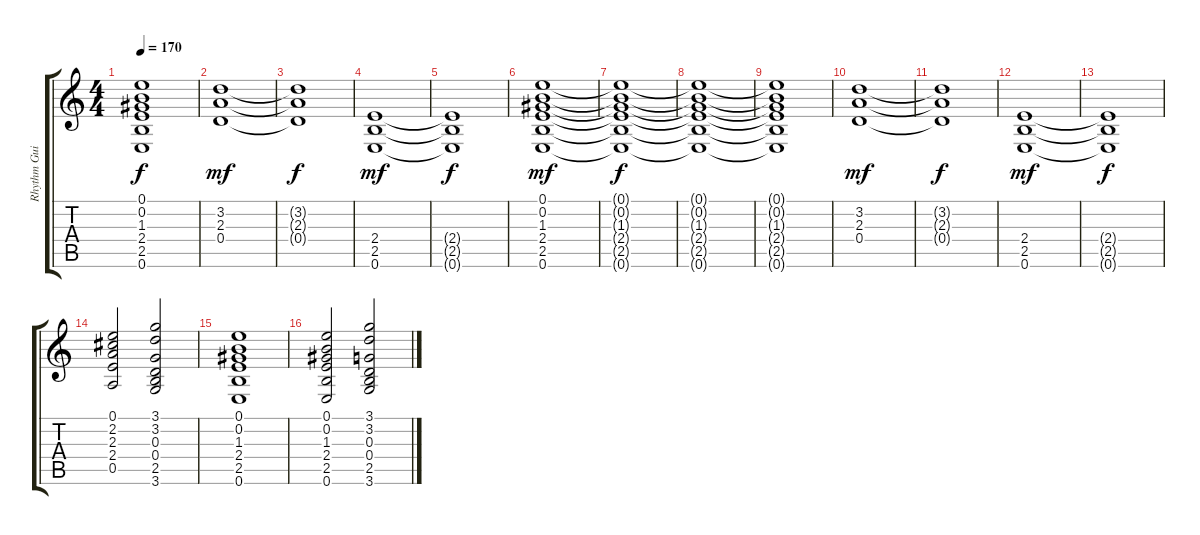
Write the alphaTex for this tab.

\track ("Rhythm Guitar" "Rhythm Gui") {instrument acousticguitarsteel}
\staff {score tabs}
\tuning (E4 B3 G3 D3 A2 E2) {hide}
\ts (4 4)
\tempo 170
\clef g2
\ks c
(0.1{t} 0.2{t} 1.3{t} 2.4{t} 2.5{t} 0.6{t}).1{dy f} |
(3.2 2.3 0.4).1{dy mf} |
(3.2{t} 2.3{t} 0.4{t}).1{dy f} |
(2.4 2.5 0.6).1{dy mf} |
(2.4{t} 2.5{t} 0.6{t}).1{dy f} |
(0.1 0.2 1.3 2.4 2.5 0.6).1{dy mf} |
(0.1{t} 0.2{t} 1.3{t} 2.4{t} 2.5{t} 0.6{t}).1{dy f} |
(0.1{t} 0.2{t} 1.3{t} 2.4{t} 2.5{t} 0.6{t}).1 |
(0.1{t} 0.2{t} 1.3{t} 2.4{t} 2.5{t} 0.6{t}).1 |
(3.2 2.3 0.4).1{dy mf} |
(3.2{t} 2.3{t} 0.4{t}).1{dy f} |
(2.4 2.5 0.6).1{dy mf} |
(2.4{t} 2.5{t} 0.6{t}).1{dy f} |
(0.1 2.2 2.3 2.4 0.5).2 (3.1 3.2 0.3 0.4 2.5 3.6).2 |
(0.1 0.2 1.3 2.4 2.5 0.6).1 |
(0.1 0.2 1.3 2.4 2.5 0.6).2 (3.1 3.2 0.3 0.4 2.5 3.6).2
